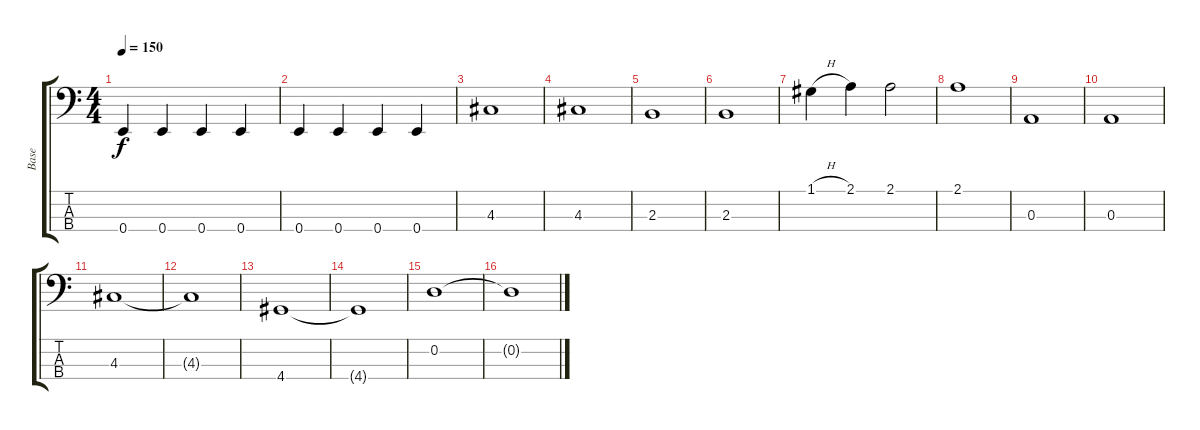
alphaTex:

\track ("Base" "Base") {instrument electricbassfinger}
\staff {score tabs}
\tuning (G2 D2 A1 E1) {hide}
\ts (4 4)
\tempo 150
\clef f4
\ks c
0.4.4{dy f} 0.4.4 0.4.4 0.4.4 |
0.4.4 0.4.4 0.4.4 0.4.4 |
4.3.1 |
4.3.1 |
2.3.1 |
2.3.1 |
1.1{h}.4 2.1.4 2.1.2 |
2.1.1 |
0.3.1 |
0.3.1 |
4.3.1 |
4.3{t}.1 |
4.4.1 |
4.4{t}.1 |
0.2.1 |
0.2{t}.1
